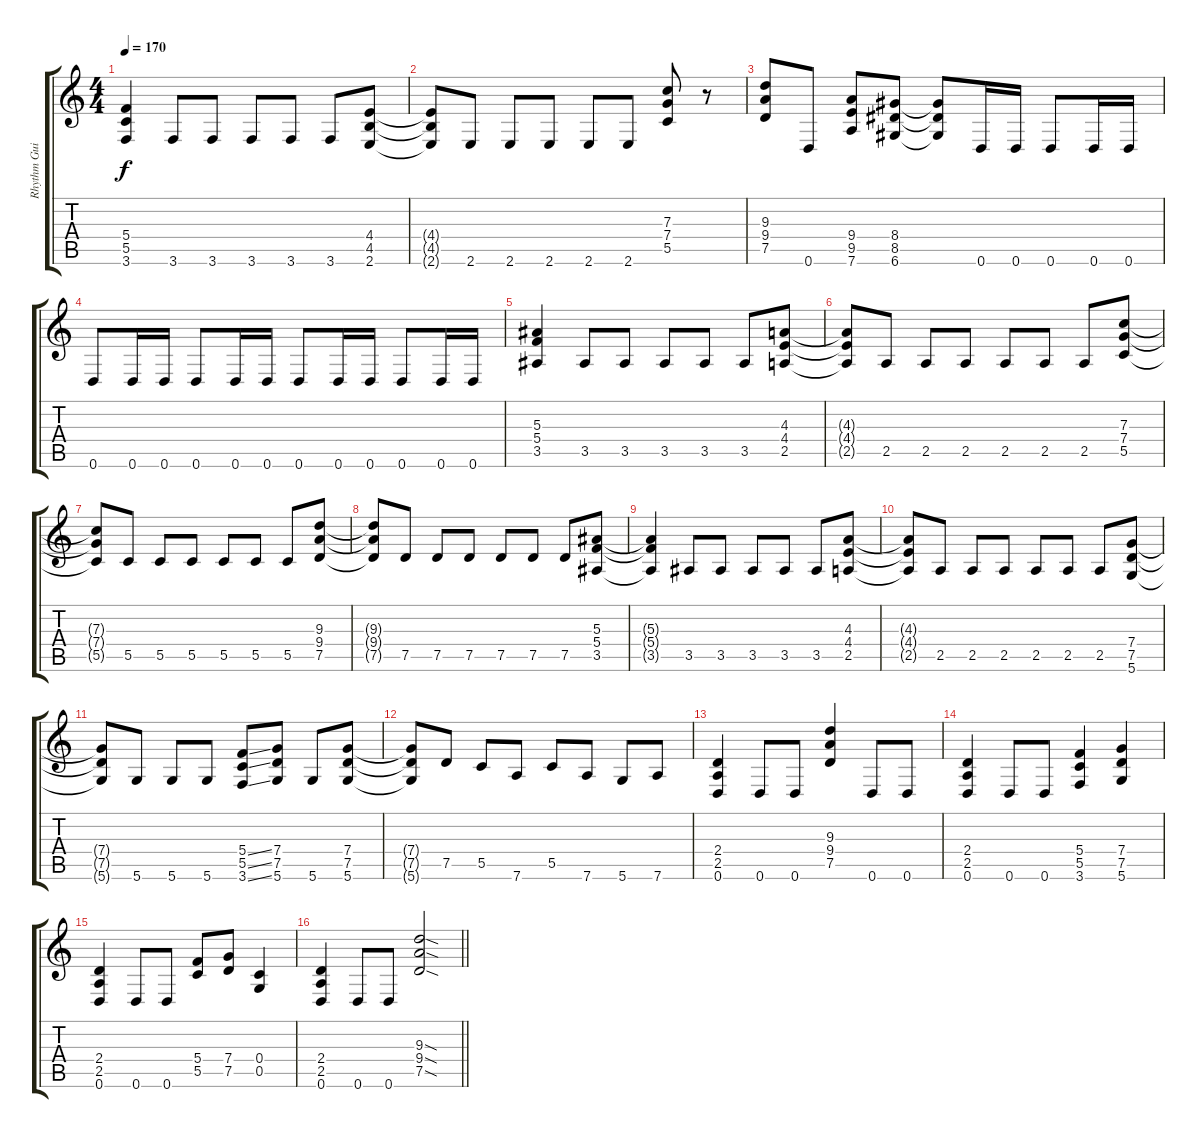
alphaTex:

\track ("Rhythm Guitar" "Rhythm Gui") {instrument distortionguitar}
\staff {score tabs}
\tuning (D4 A3 F3 C3 G2 D2) {hide}
\ts (4 4)
\tempo 170
\clef g2
\ks c
(5.4 5.5 3.6).4{dy f} 3.6.8 3.6.8 3.6.8 3.6.8 3.6.8 (4.4 4.5 2.6).8 |
(4.4{t} 4.5{t} 2.6{t}).8 2.6.8 2.6.8 2.6.8 2.6.8 2.6.8 (7.3 7.4 5.5).8 r.8 |
(9.3 9.4 7.5).8 0.6.8 (9.4 9.5 7.6).8 (8.4 8.5 6.6).8 (8.4{t} 8.5{t} 6.6{t}).8 0.6.16 0.6.16 0.6.8 0.6.16 0.6.16 |
0.6.8 0.6.16 0.6.16 0.6.8 0.6.16 0.6.16 0.6.8 0.6.16 0.6.16 0.6.8 0.6.16 0.6.16 |
(5.3 5.4 3.5).4 3.5.8 3.5.8 3.5.8 3.5.8 3.5.8 (4.3 4.4 2.5).8 |
(4.3{t} 4.4{t} 2.5{t}).8 2.5.8 2.5.8 2.5.8 2.5.8 2.5.8 2.5.8 (7.3 7.4 5.5).8 |
(7.3{t} 7.4{t} 5.5{t}).8 5.5.8 5.5.8 5.5.8 5.5.8 5.5.8 5.5.8 (9.3 9.4 7.5).8 |
(9.3{t} 9.4{t} 7.5{t}).8 7.5.8 7.5.8 7.5.8 7.5.8 7.5.8 7.5.8 (5.3 5.4 3.5).8 |
(5.3{t} 5.4{t} 3.5{t}).4 3.5.8 3.5.8 3.5.8 3.5.8 3.5.8 (4.3 4.4 2.5).8 |
(4.3{t} 4.4{t} 2.5{t}).8 2.5.8 2.5.8 2.5.8 2.5.8 2.5.8 2.5.8 (7.4 7.5 5.6).8 |
(7.4{t} 7.5{t} 5.6{t}).8 5.6.8 5.6.8 5.6.8 (5.4{ss} 5.5{ss} 3.6{ss}).8 (7.4 7.5 5.6).8 5.6.8 (7.4 7.5 5.6).8 |
(7.4{t} 7.5{t} 5.6{t}).8 7.5.8 5.5.8 7.6.8 5.5.8 7.6.8 5.6.8 7.6.8 |
(2.4 2.5 0.6).4 0.6.8 0.6.8 (9.3 9.4 7.5).4 0.6.8 0.6.8 |
(2.4 2.5 0.6).4 0.6.8 0.6.8 (5.4 5.5 3.6).4 (7.4 7.5 5.6).4 |
(2.4 2.5 0.6).4 0.6.8 0.6.8 (5.4 5.5).8 (7.4 7.5).8 (0.4 0.5).4 |
\barLineRight lightlight
(2.4 2.5 0.6).4 0.6.8 0.6.8 (9.3{sod} 9.4{sod} 7.5{sod}).2
